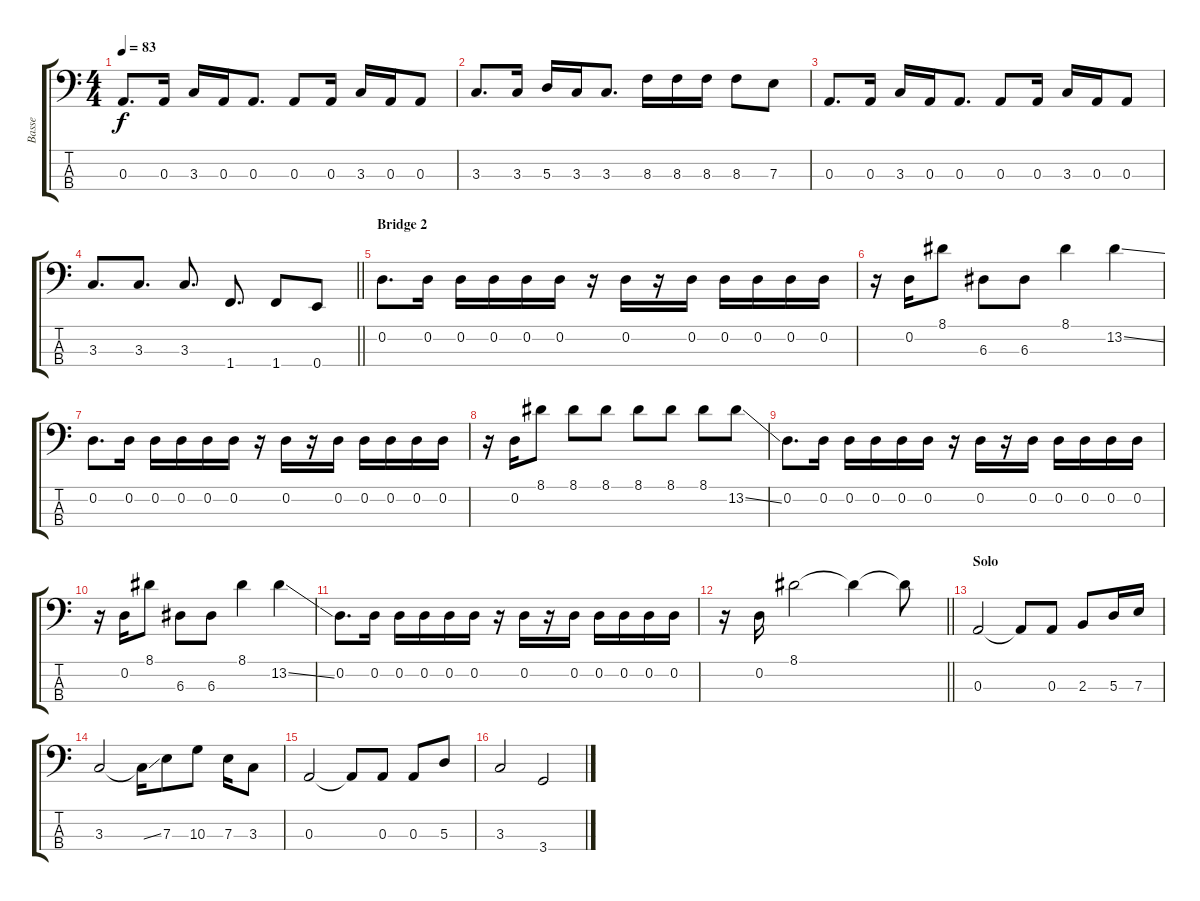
\track ("Basse" "Basse") {instrument electricbassfinger}
\staff {score tabs}
\tuning (G2 D2 A1 E1) {hide}
\ts (4 4)
\tempo 83
\clef f4
\ks c
0.3.8{d dy f} 0.3.16 3.3.16 0.3.16 0.3.8{d} 0.3.8 0.3.16 3.3.16 0.3.16 0.3.8 |
3.3.8{d} 3.3.16 5.3.16 3.3.16 3.3.8{d} 8.3.16 8.3.16 8.3.16 8.3.8 7.3.8 |
0.3.8{d} 0.3.16 3.3.16 0.3.16 0.3.8{d} 0.3.8 0.3.16 3.3.16 0.3.16 0.3.8 |
\barLineRight lightlight
3.3.8{d} 3.3.8{d} 3.3.8{d} 1.4.8{d} 1.4.8 0.4.8 |
\section ("" "Bridge 2")
0.2.8{d} 0.2.16 0.2.16 0.2.16 0.2.16 0.2.16 r.16 0.2.16 r.16 0.2.16 0.2.16 0.2.16 0.2.16 0.2.16 |
r.16 0.2.16 8.1.8 6.3.8 6.3.8 8.1.4 13.2{ss}.4 |
0.2.8{d} 0.2.16 0.2.16 0.2.16 0.2.16 0.2.16 r.16 0.2.16 r.16 0.2.16 0.2.16 0.2.16 0.2.16 0.2.16 |
r.16 0.2.16 8.1.8 8.1.8 8.1.8 8.1.8 8.1.8 8.1.8 13.2{ss}.8 |
0.2.8{d} 0.2.16 0.2.16 0.2.16 0.2.16 0.2.16 r.16 0.2.16 r.16 0.2.16 0.2.16 0.2.16 0.2.16 0.2.16 |
r.16 0.2.16 8.1.8 6.3.8 6.3.8 8.1.4 13.2{ss}.4 |
0.2.8{d} 0.2.16 0.2.16 0.2.16 0.2.16 0.2.16 r.16 0.2.16 r.16 0.2.16 0.2.16 0.2.16 0.2.16 0.2.16 |
\barLineRight lightlight
r.16 0.2.16 8.1.2 8.1{t}.4 8.1{t}.8 |
\section ("" "Solo")
0.3.2 0.3{t}.8 0.3.8 2.3.8 5.3.16 7.3.16 |
3.3.2 3.3{ss t}.16 7.3.8 10.3.8 7.3.16 3.3.8 |
0.3.2 0.3{t}.8 0.3.8 0.3.8 5.3.8 |
3.3.2 3.4.2
